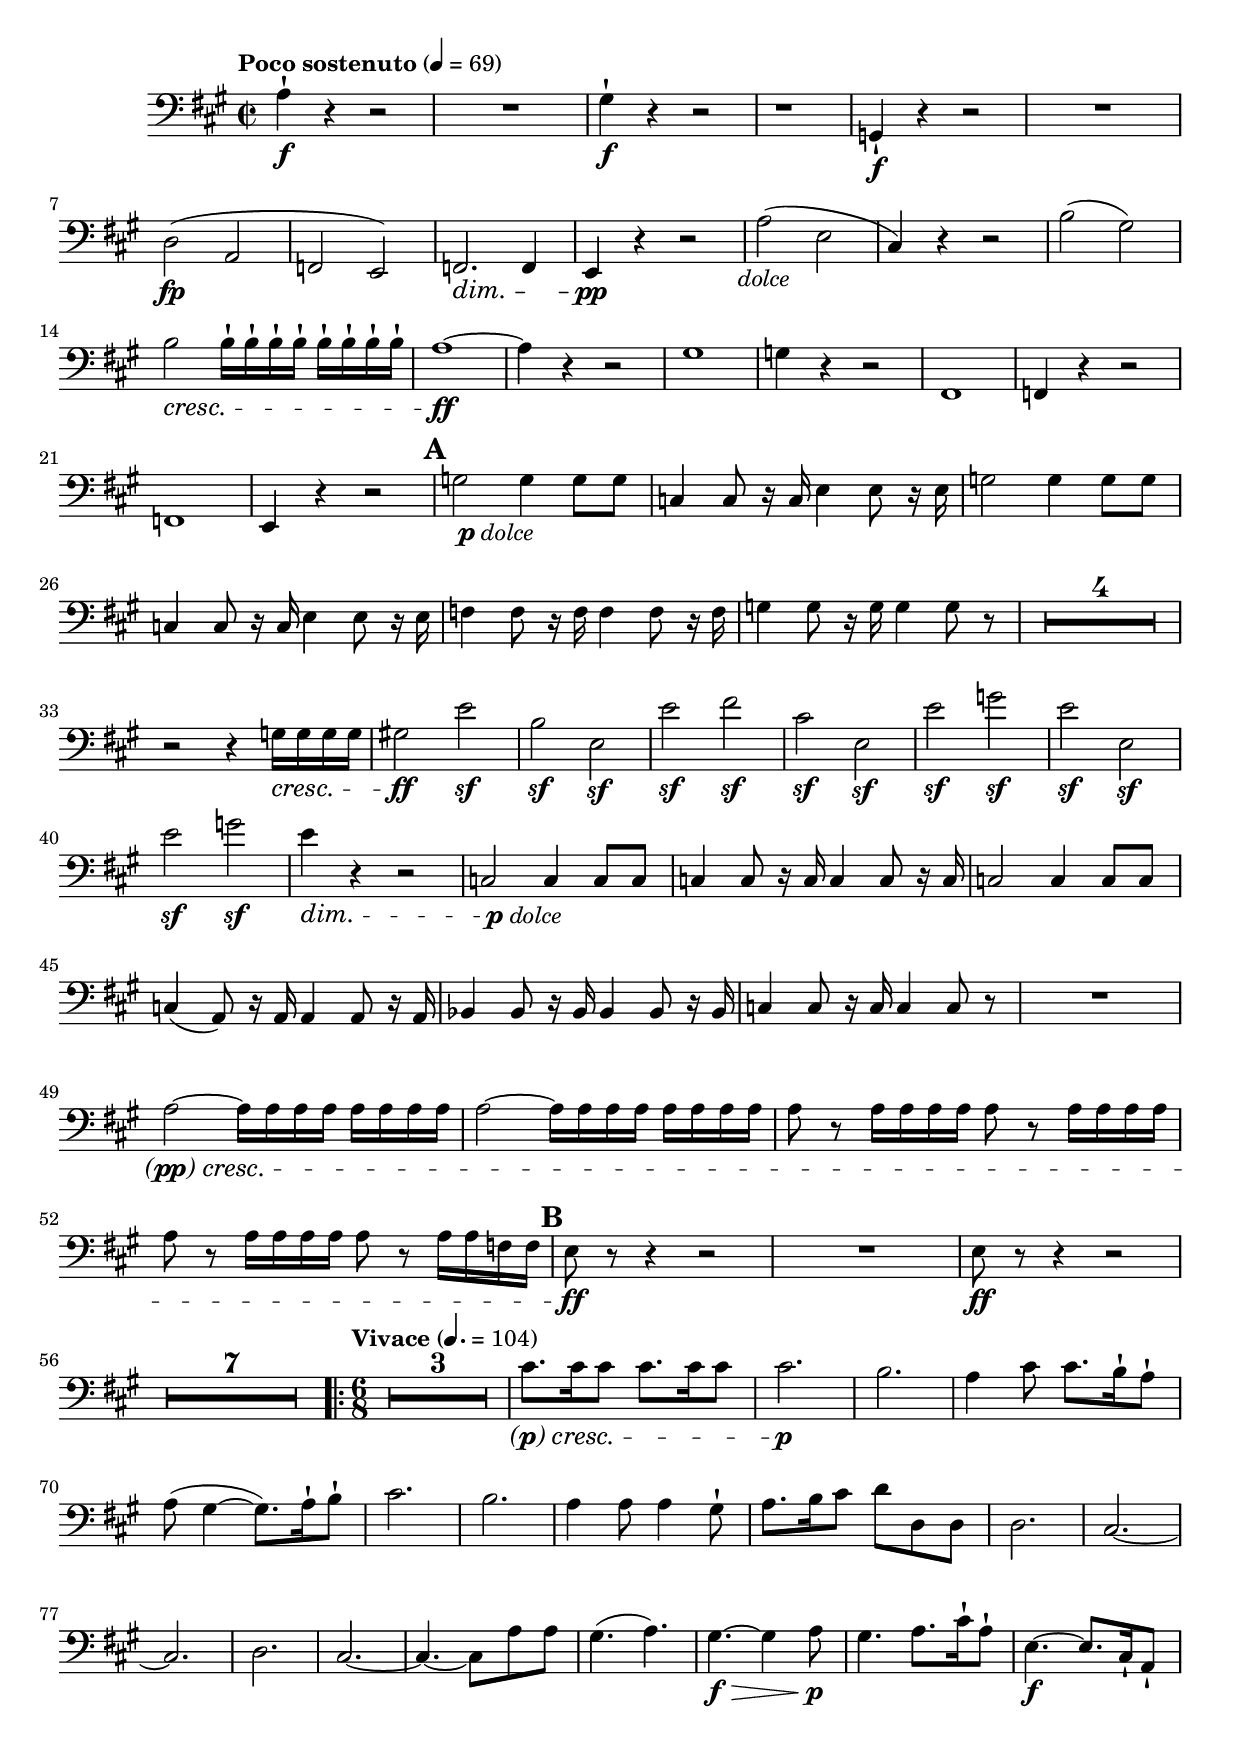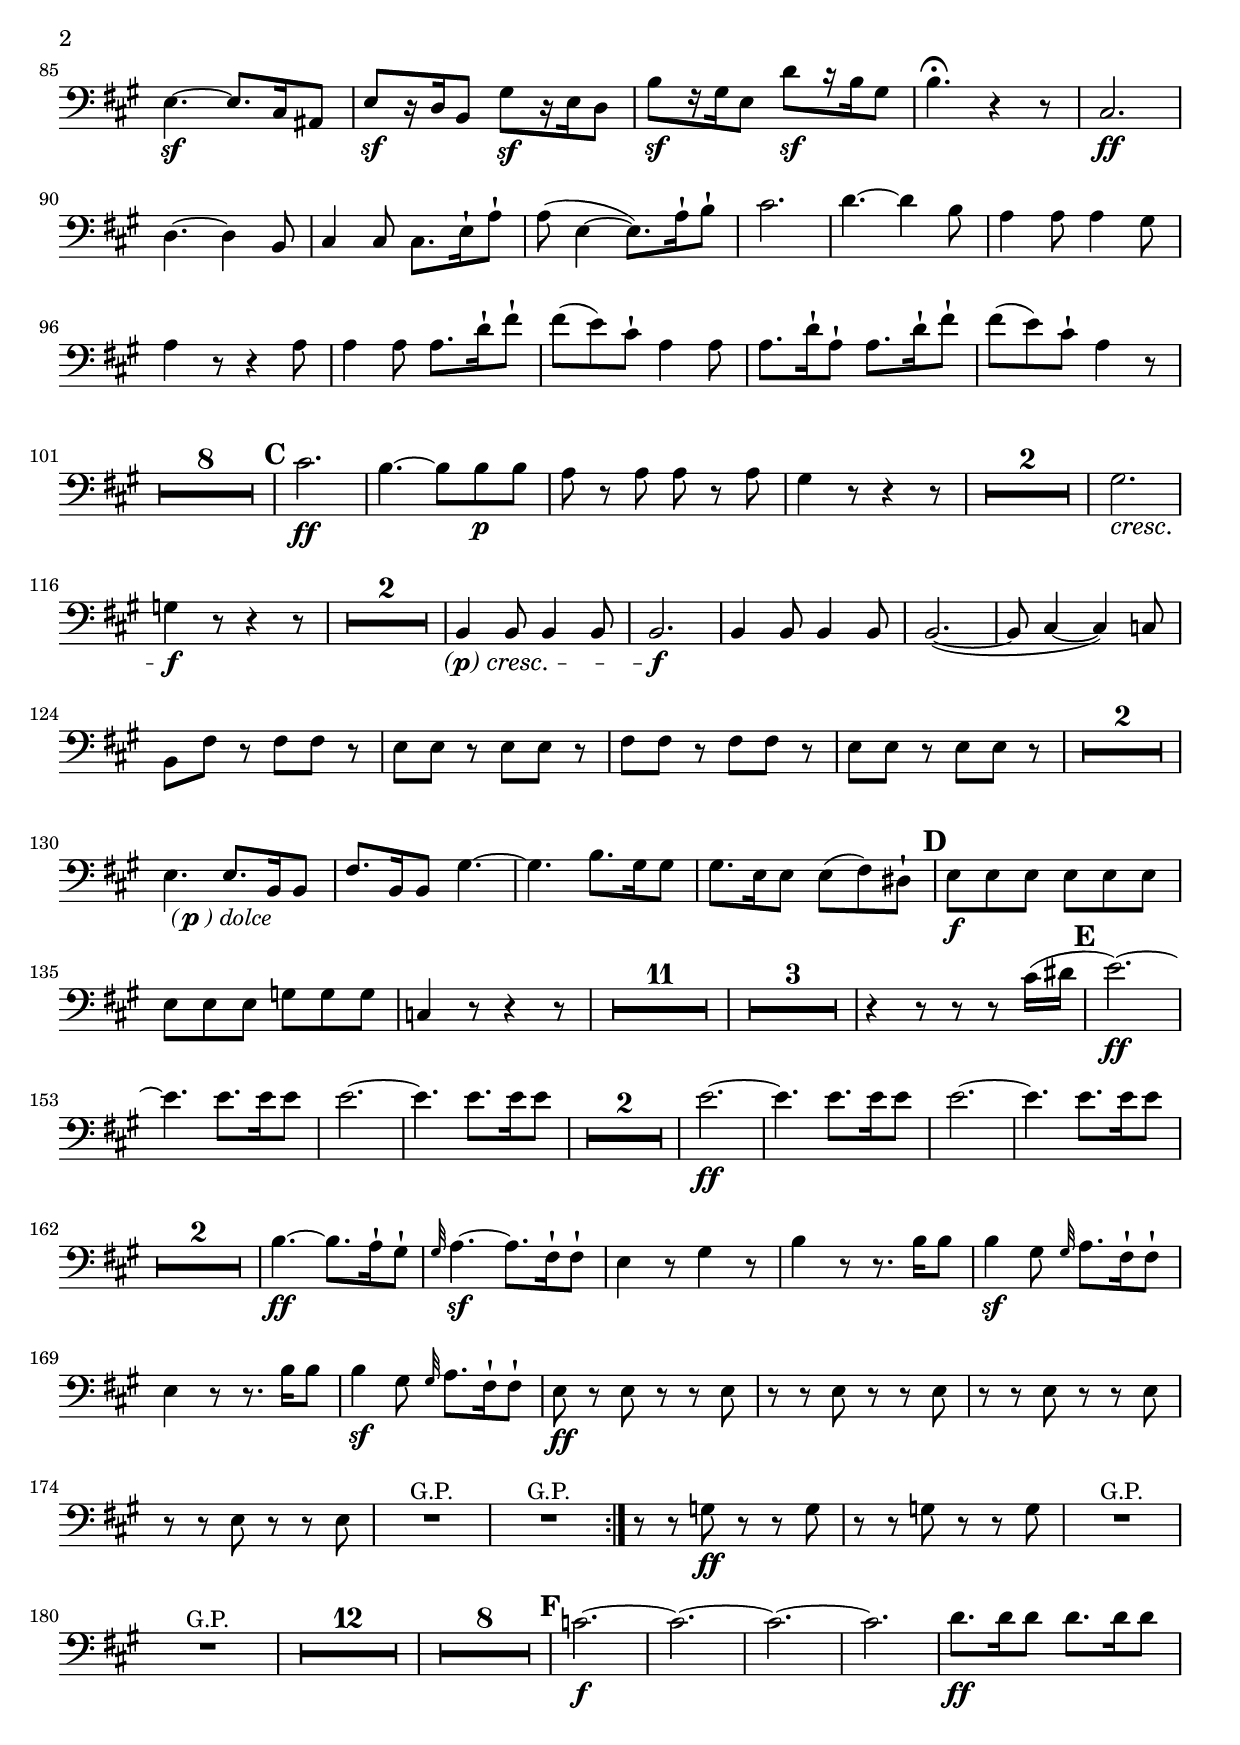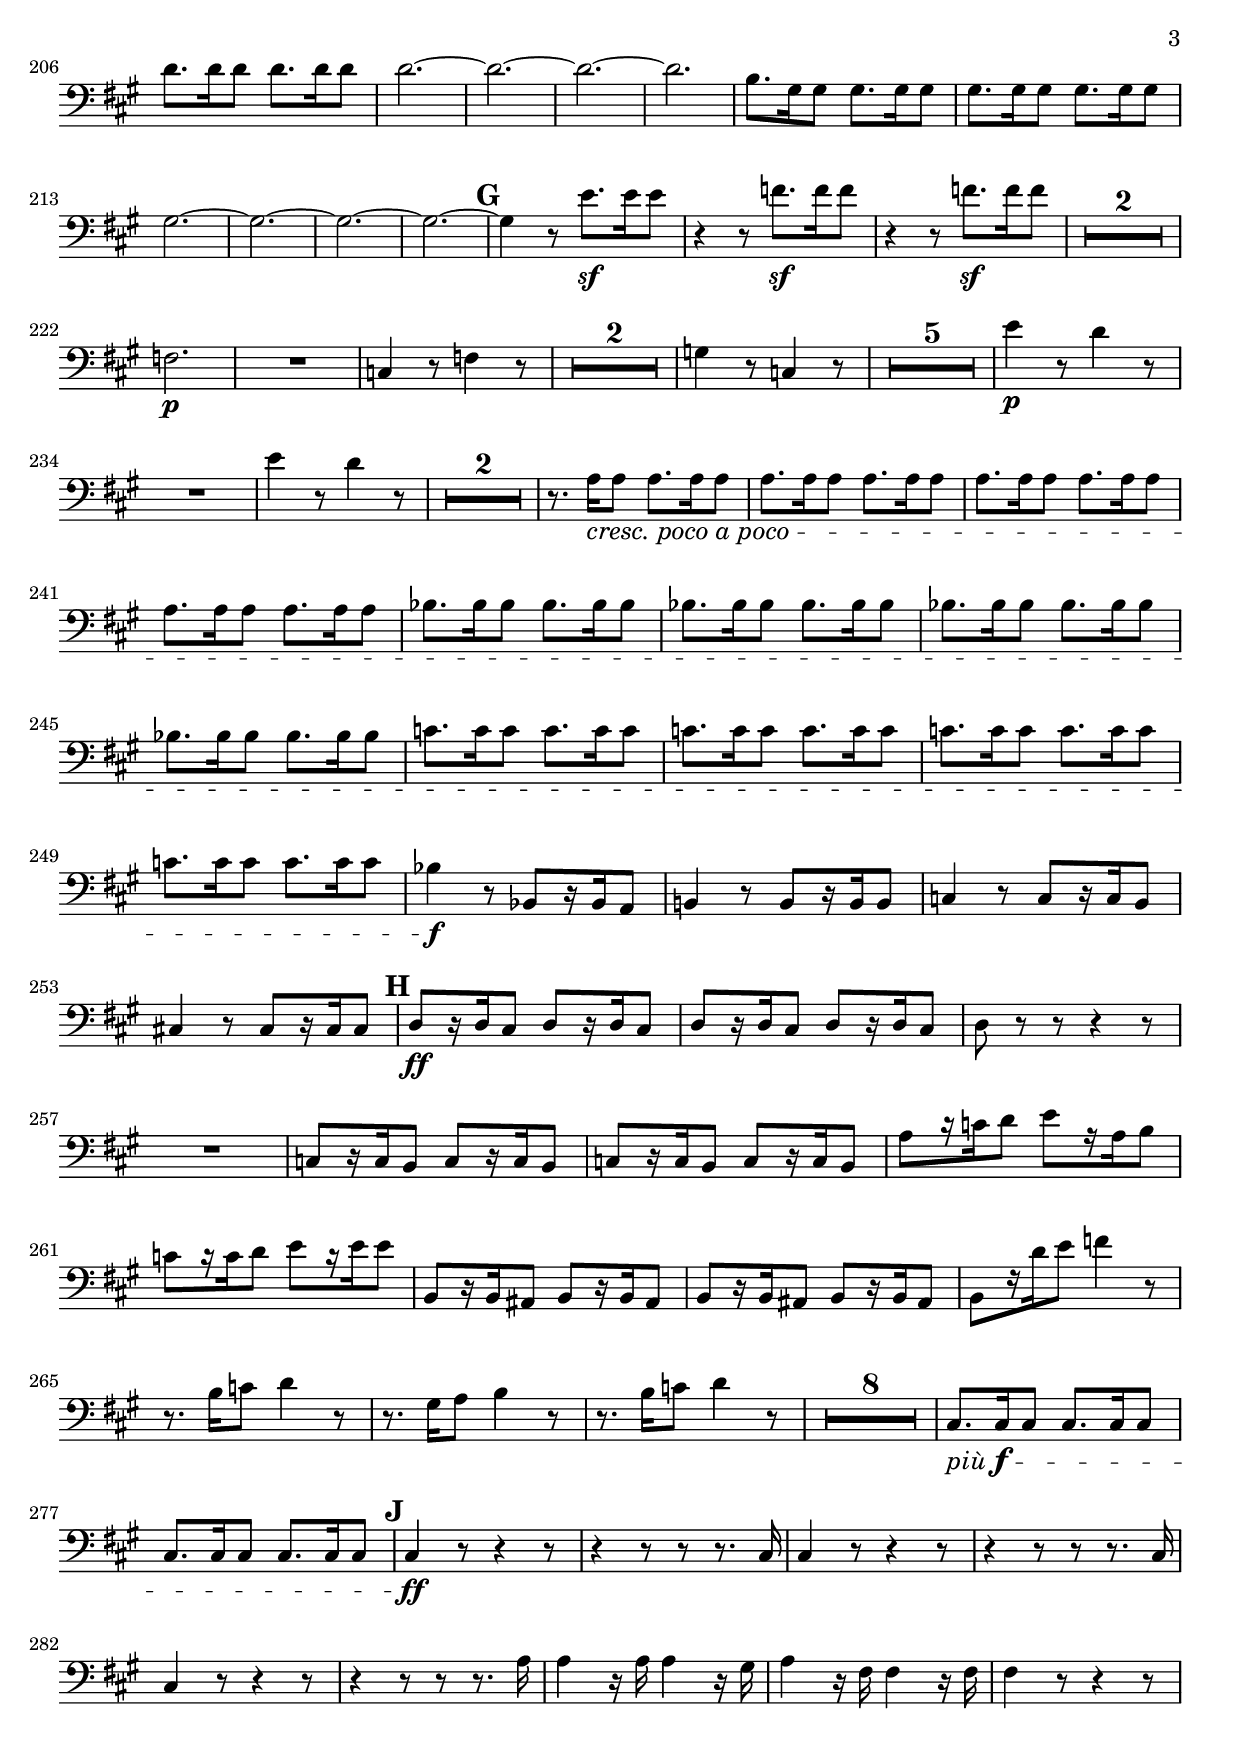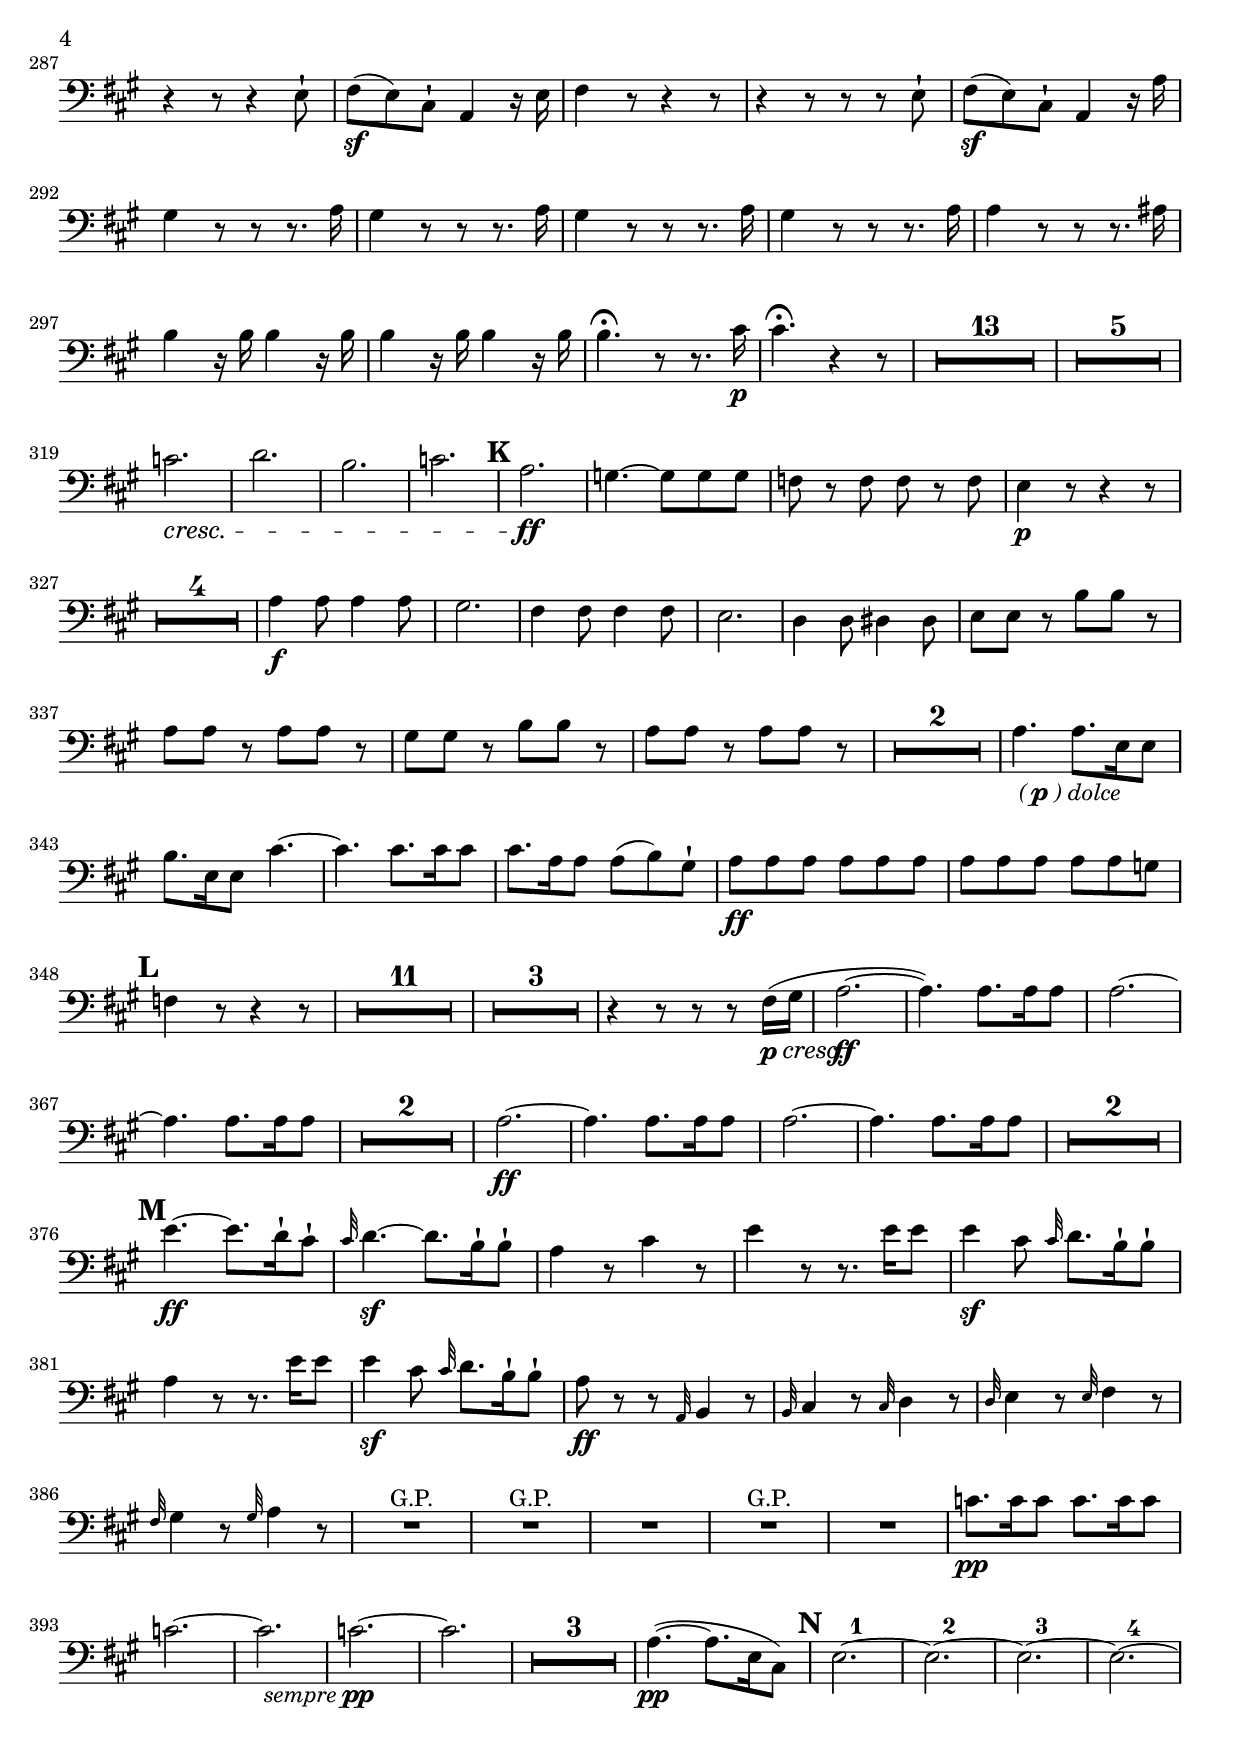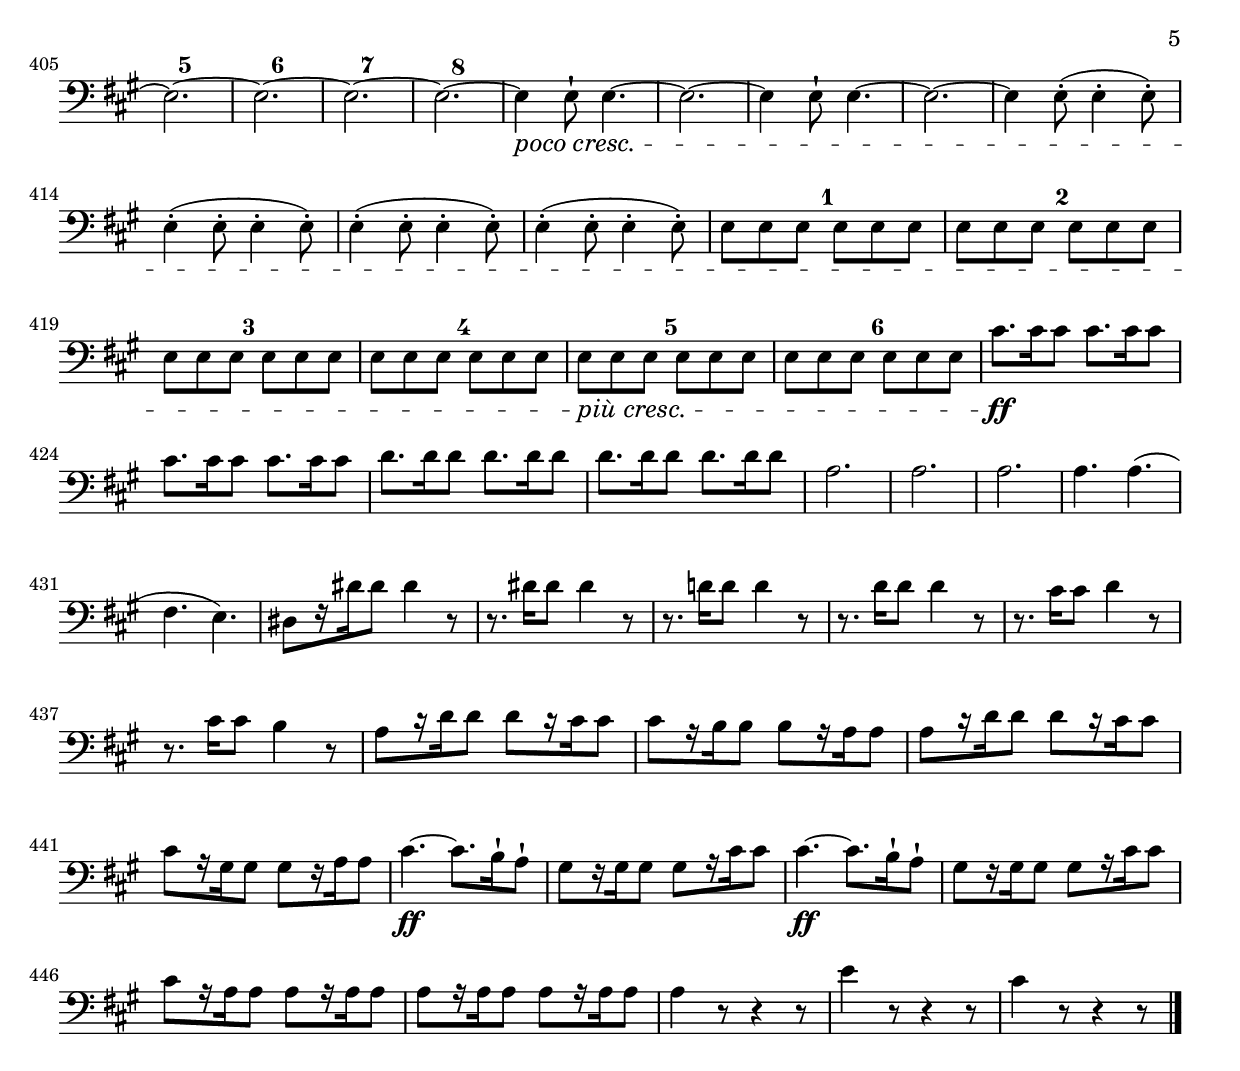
\version "2.24.3"

\include "../definitions.ly"

voicebeethovenHxmouvementBxbassonCxmd = \absolute {
\include "../parametres.ly"
\clef bass \time 2/2 \key a \major \tempo "Poco sostenuto" 4=69
% Grouper les croches et doubles par temps (pas un vrai C barré).
\set Timing.beamExceptions = #'()
\set Timing.baseMoment = #(ly:make-moment 1/4)
\set Timing.beatStructure = 1,1,1,1

 a4-! \f r4 r2  |
 R1  |
 gis4-! \f r4 r2  |
 r1  |
 g,4-! \f r4 r2  |
 R1  |
 d2 \fp ( a,2  |
 f,2 e,2)  |
 f,2. \dim f,4  |
 e,4 \pp r4 r2  |
 a2 \dolce ( e2  |
 cis4) r4 r2  |
 b2( gis2)  |
 b2 \cresc b16-! b16-! b16-! b16-! b16-! b16-! b16-! b16-!  |
 a1 \ff ~  |
 a4 r4 r2  |
 gis1  |
 g4 r4 r2  |
 fis,1  |
 f,4 r4 r2  |
 f,1  |
 e,4 r4 r2  |
 \mark\default \barNumberCheck 23
 g2 \pdolce g4 g8 g8  |
 c4 c8 r16 c16 e4 e8 r16 e16  |
 g2 g4 g8 g8  |
 c4 c8 r16 c16 e4 e8 r16 e16  |
 f4 f8 r16 f16 f4 f8 r16 f16  |
 g4 g8 r16 g16 g4 g8 r8  |
 R1*4  |
 r2 r4 g16 \cresc g16 g16 g16  |
 gis2 \ff e'2 \sf  |
 b2 \sf e2 \sf  |
 e'2 \sf fis'2 \sf  |
 cis'2 \sf e2 \sf  |
 e'2 \sf g'2 \sf  |
 e'2 \sf e2 \sf  |
 e'2 \sf g'2 \sf  |
 e'4 \dim r4 r2  |
 c2 \pdolce c4 c8 c8  |
 c4 c8 r16 c16 c4 c8 r16 c16  |
 c2 c4 c8 c8  |
 c4( a,8) r16 a,16 a,4 a,8 r16 a,16  |
 bes,4 bes,8 r16 bes,16 bes,4 bes,8 r16 bes,16  |
 c4 c8 r16 c16 c4 c8 r8  |
 R1  |
 a2 \paren\pp \cresc ~ a16 a16 a16 a16 a16 a16 a16 a16  |
 a2 ~ a16 a16 a16 a16 a16 a16 a16 a16  |
 a8 r8 a16 a16 a16 a16 a8 r8 a16 a16 a16 a16  |
 a8 r8 a16 a16 a16 a16 a8 r8 a16 a16 f16 f16  |
 \mark\default \barNumberCheck 53
 e8 \ff r8 r4 r2  |
 R1  |
 e8 \ff r8 r4 r2  |
 R1*7  |

 \time 6/8 \tempo "Vivace" 4.=104
 \repeat volta 2 {
 R2.*3  |
 cis'8. \paren\p \cresc cis'16 cis'8 cis'8. cis'16 cis'8  |
 cis'2. \p  |
 b2.  |
 a4 cis'8 cis'8. b16-! a8-!  |
 a8( gis4~ gis8.) a16-! b8-!  |
 cis'2.  |
 b2.  |
 a4 a8 a4 gis8-!  |
 a8. b16 cis'8 d'8 d8 d8  |
 d2.  |
 cis2. ~  |
 cis2.  |
 d2.  |
 cis2.~  |
 cis4. ~ cis8 a8 a8  |
 gis4. ( a4.)  |
 gis4.~ \f \> gis4 a8 \p  |
 gis4. a8. cis'16-! a8-!  |
 e4.~ \f e8. cis16-! a,8-!  |
 e4.~ \sf e8. cis16 ais,8  |
 e8[ \sf r16 d16 b,8] gis8[ \sf r16 e16 d8]  |
 b8[ \sf r16 gis16 e8] d'8[ \sf r16 b16 gis8]  |
 b4.-\fermata r4 r8  |
 cis2. \ff  |
 d4.~ d4 b,8  |
 cis4 cis8 cis8. e16-! a8-!  |
 a8( e4~ e8.) a16-! b8-!  |
 cis'2.  |
 d'4.~ d'4 b8  |
 a4 a8 a4 gis8  |
 a4 r8 r4 a8  |
 a4 a8 a8. d'16-! fis'8-!  |
 fis'8( e'8) cis'8-! a4 a8  |
 a8. d'16-! a8-! a8. d'16-! fis'8-!  |
 fis'8( e'8) cis'8-! a4 r8  |
 R2.*8  |
 \mark\default \barNumberCheck 109
 cis'2. \ff  |
 b4.~ b8 b8 \p b8  |
 a8 r8 a8 a8 r8 a8  |
 gis4 r8 r4 r8  |
 R2.*2  |
 gis2. \cresc  |
 g4 \f r8 r4 r8  |
 R2.*2  |
 b,4 \paren\p\cresc b,8 b,4 b,8  |
 b,2. \f  |
 b,4 b,8 b,4 b,8  |
 b,2.(~  |
 b,8 cis4~ cis4) c8  |
 b,8 fis8 r8 fis8 fis8 r8  |
 e8 e8 r8 e8 e8 r8  |
 fis8 fis8 r8 fis8 fis8 r8  |
 e8 e8 r8 e8 e8 r8  |
 R2.*2  |
 e4.\parenpdolce e8. b,16 b,8  |
 fis8. b,16 b,8 gis4.~  |
 gis4. b8. gis16 gis8  |
 gis8. e16 e8 e8( fis8) dis8-!  |
 \mark\default \barNumberCheck 134
 e8 \f e8 e8 e8 e8 e8  |
 e8 e8 e8 g8 g8 g8  |
 c4 r8 r4 r8  |
 R2.*11  |
 R2.*3  |
 r4 r8 r8 r8 cis'16( dis'16  |
 \mark\default \barNumberCheck 152
 e'2.)~ \ff  |
 e'4. e'8. e'16 e'8  |
 e'2.~  |
 e'4. e'8. e'16 e'8  |
 R2.*2  |
 e'2.~ \ff  |
 e'4. e'8. e'16 e'8  |
 e'2.~  |
 e'4. e'8. e'16 e'8  |
 R2.*2  |
 b4.~ \ff b8. a16-! gis8-!  |
 \grace{gis32} a4.~ \sf a8. fis16-! fis8-!  |
 e4 r8 gis4 r8  |
 b4 r8 r8. b16 b8  |
 b4 \sf gis8 \grace{gis32} a8. fis16-! fis8-!  |
 e4 r8 r8. b16 b8  |
 b4 \sf gis8 \grace{gis32}  a8. fis16-! fis8-!  |
 e8 \ff r8 e8 r8 r8 e8  |
 r8 r8 e8 r8 r8 e8  |
 r8 r8 e8 r8 r8 e8  |
 r8 r8 e8 r8 r8 e8  |
 R2. \granPausa  |
 R2. \granPausa | }
 r8 r8 g8 \ff r8 r8 g8  |
 r8 r8 g8 r8 r8 g8  |
 R2. \granPausa  |
 R2. \granPausa |
 R2.*12  |
 R2.*8  |
 \mark\default \barNumberCheck 201
 c'2.~ \f  |
 c'2.~  |
 c'2.~  |
 c'2.  |
 d'8. \ff d'16 d'8 d'8. d'16 d'8  |
 d'8. d'16 d'8 d'8. d'16 d'8  |
 d'2.~  |
 d'2.~  |
 d'2.~  |
 d'2.  |
 b8. gis16 gis8 gis8. gis16 gis8  |
 gis8. gis16 gis8 gis8. gis16 gis8  |
 gis2.~  |
 gis2.~  |
 gis2.~  |
 gis2.~  |
 \mark\default \barNumberCheck 217
 gis4 r8 e'8. \sf e'16 e'8  |
 r4 r8 f'8. \sf f'16 f'8  |
 r4 r8 f'8. \sf f'16 f'8  |
 R2.*2  |
 f2. \p  |
 R2.  |
 c4 r8 f4 r8  |
 R2.*2  |
 g4 r8 c4 r8  |
 R2.*5  |
 e'4 \p r8 d'4 r8  |
 R2.  |
 e'4 r8 d'4 r8  |
 R2.*2  |
 r8. a16 \crescpoco a8 a8. a16 a8  |
 a8. a16 a8 a8. a16 a8  |
 a8. a16 a8 a8. a16 a8  |
 a8. a16 a8 a8. a16 a8  |
 bes8. bes16 bes8 bes8. bes16 bes8  |
 bes8. bes16 bes8 bes8. bes16 bes8  |
 bes8. bes16 bes8 bes8. bes16 bes8  |
 bes8. bes16 bes8 bes8. bes16 bes8  |
 c'8. c'16 c'8 c'8. c'16 c'8  |
 c'8. c'16 c'8 c'8. c'16 c'8  |
 c'8. c'16 c'8 c'8. c'16 c'8  |
 c'8. c'16 c'8 c'8. c'16 c'8  |
 bes4 \f r8 bes,8[ r16 bes,16 a,8]  |
 b,4 r8 b,8[ r16 b,16 b,8]  |
 c4 r8 c8[ r16 c16 b,8]  |
 cis4 r8 cis8[ r16 cis16 cis8]  |
 \mark\default \barNumberCheck 254
 d8[ \ff r16 d16 cis8] d8[ r16 d16 cis8]  |
 d8[ r16 d16 cis8] d8[ r16 d16 cis8]  |
 d8 r8 r8 r4 r8  |
 R2.  |
 c8[ r16 c16 b,8] c8[ r16 c16 b,8]  |
 c8[ r16 c16 b,8] c8[ r16 c16 b,8]  |
 a8[ r16 c'16 d'8] e'8[ r16 a16 b8]  |
 c'8[ r16 c'16 d'8] e'8[ r16 e'16 e'8]  |
 b,8[ r16 b,16 ais,8] b,8[ r16 b,16 ais,8]  |
 b,8[ r16 b,16 ais,8] b,8[ r16 b,16 ais,8]  |
 b,8[ r16 d'16 e'8] f'4 r8  |
 r8. b16 c'8 d'4 r8  |
 r8. gis16 a8 b4 r8  |
 r8. b16 c'8 d'4 r8  |
 R2.*8  |
 cis8. \piuf cis16 cis8 cis8. cis16 cis8  |
 cis8. cis16 cis8 cis8. cis16 cis8  |
 \mark\default \barNumberCheck 278
 cis4 \ff r8 r4 r8  |
 r4 r8 r8 r8. cis16  |
 cis4 r8 r4 r8  |
 r4 r8 r8 r8. cis16  |
 cis4 r8 r4 r8  |
 r4 r8 r8 r8. a16  |
 a4 r16 a16 a4 r16 gis16  |
 a4 r16 fis16 fis4 r16 fis16  |
 fis4 r8 r4 r8  |
 r4 r8 r4 e8-!  |
 fis8( \sf e8) cis8-! a,4 r16 e16  |
 fis4 r8 r4 r8  |
 r4 r8 r8 r8 e8-!  |
 fis8( \sf e8) cis8-! a,4 r16 a16  |
 gis4 r8 r8 r8. a16  |
 gis4 r8 r8 r8. a16  |
 gis4 r8 r8 r8. a16  |
 gis4 r8 r8 r8. a16  |
 a4 r8 r8 r8. ais16  |
 b4 r16 b16 b4 r16 b16  |
 b4 r16 b16 b4 r16 b16  |
 b4.-\fermata r8 r8. cis'16 \p  |
 cis'4.-\fermata r4 r8  |
 R2.*13  |
 R2.*5  |
 c'2. \cresc|
 d'2.  |
 b2.  |
 c'2.  |
 \mark\default \barNumberCheck 323
 a2. \ff  |
 g4.~ g8 g8 g8  |
 f8 r8 f8 f8 r8 f8  |
 e4 \p r8 r4 r8  |
 R2.*4  |
 a4 \f a8 a4 a8  |
 gis2.  |
 fis4 fis8 fis4 fis8  |
 e2.  |
 d4 d8 dis4 dis8  |
 e8 e8 r8 b8 b8 r8  |
 a8 a8 r8 a8 a8 r8  |
 gis8 gis8 r8 b8 b8 r8  |
 a8 a8 r8 a8 a8 r8  |
 R2.*2  |
 a4. \parenpdolce a8. e16 e8  |
 b8. e16 e8 cis'4.~  |
 cis'4. cis'8. cis'16 cis'8  |
 cis'8. a16 a8 a8( b8) gis8-!  |
 a8 \ff a8 a8 a8 a8 a8  |
 a8 a8 a8 a8 a8 g8  |
 \mark\default \barNumberCheck 348
 f4 r8 r4 r8  |
 R2.*11  |
 R2.*3  |
 r4 r8 r8 r8 fis16( \p\cresc gis16  |
 a2.~ \ff  |
 a4.) a8. a16 a8  |
 a2.~  |
 a4. a8. a16 a8  |
 R2.*2  |
 a2.~ \ff  |
 a4. a8. a16 a8  |
 a2.~  |
 a4. a8. a16 a8  |
 R2.*2  |
 \mark\default \barNumberCheck 376
 e'4.~ \ff e'8. d'16-! cis'8-!  |
 \grace{cis'32} d'4.~ \sf d'8. b16-! b8-!  |
 a4 r8 cis'4 r8  |
 e'4 r8 r8. e'16 e'8  |
 e'4 \sf cis'8 \grace{cis'32} d'8. b16-! b8-!  |
 % La première note est parfois un la, parfois un do# selon les éditions.
 a4 r8 r8. e'16 e'8  |
 e'4 \sf cis'8 \grace{cis'32} d'8. b16-! b8-!  |
 a8 \ff r8 r8 \grace{a,32} b,4 r8  |
 \grace{b,32} cis4 r8 \grace{cis32} d4 r8  |
 \grace{d32} e4 r8 \grace{e32} fis4 r8  |
 \grace{fis32} gis4 r8 \grace{gis32} a4 r8  |
 R2.\granPausa  |
 R2.\granPausa  |
 R2.  |
 R2.\granPausa  |
 R2.  |
 c'8. \pp c'16 c'8 c'8. c'16 c'8  |
 c'2.~  |
 c'2. \semprepp  |
 c'2.~  |
 c'2.  |
 R2.*3  |
 a4.(~ \pp a8. e16 cis8)  |
 \mark\default \barNumberCheck 401
 \startMeasureCount
 e2.~  |
 e2.~  |
 e2.~  |
 e2.~  |
 e2.~  |
 e2.~  |
 e2.~  |
 e2.~  |
 \stopMeasureCount
 e4 \pococresc e8-! e4.~  |
 e2.~  |
 e4 e8-! e4.~  |
 e2.~  |
 e4 e8-.( e4-. e8-.)  |
 e4-.( e8-. e4-. e8-.)  |
 e4-.( e8-. e4-. e8-.)  |
 e4-.( e8-. e4-. e8-.)  |
 \startMeasureCount
 e8 e8 e8 e8 e8 e8  |
 e8 e8 e8 e8 e8 e8  |
 e8 e8 e8 e8 e8 e8  |
 e8 e8 e8 e8 e8 e8  |
 e8 \piucresc e8 e8 e8 e8 e8  |
 e8 e8 e8 e8 e8 e8  |
 \stopMeasureCount
 cis'8. \ff cis'16 cis'8 cis'8. cis'16 cis'8  |
 cis'8. cis'16 cis'8 cis'8. cis'16 cis'8  |
 d'8. d'16 d'8 d'8. d'16 d'8  |
 d'8. d'16 d'8 d'8. d'16 d'8  |
 a2.  |
 a2.  |
 a2.  |
 a4. a4.(  |
 fis4. e4.)  |
 dis8[ r16 dis'16 dis'8] dis'4 r8  |
 r8. dis'16 dis'8 dis'4 r8  |
 r8. d'16 d'8 d'4 r8  |
 r8. d'16 d'8 d'4 r8  |
 r8. cis'16 cis'8 d'4 r8  |
 r8. cis'16 cis'8 b4 r8  |
 a8[ r16 d'16 d'8] d'8[ r16 cis'16 cis'8]  |
 cis'8[ r16 b16 b8] b8[ r16 a16 a8]  |
 a8[ r16 d'16 d'8] d'8[ r16 cis'16 cis'8]  |
 cis'8[ r16 gis16 gis8] gis8[ r16 a16 a8]  |
 cis'4.~ \ff cis'8. b16-! a8-!  |
 gis8[ r16 gis16 gis8] gis8[ r16 cis'16 cis'8]  |
 cis'4.~ \ff cis'8. b16-! a8-!  |
 gis8[ r16 gis16 gis8] gis8[ r16 cis'16 cis'8]  |
 cis'8[ r16 a16 a8] a8[ r16 a16 a8]  |
 a8[ r16 a16 a8] a8[ r16 a16 a8]  |
 a4 r8 r4 r8  |
 e'4 r8 r4 r8  |
 cis'4 r8 r4 r8 \fine |
}


\score {
  \new Staff \voicebeethovenHxmouvementBxbassonCxmd
  \layout {\context {
    \Staff
    \consists #Measure_counter_engraver
  }}
}
